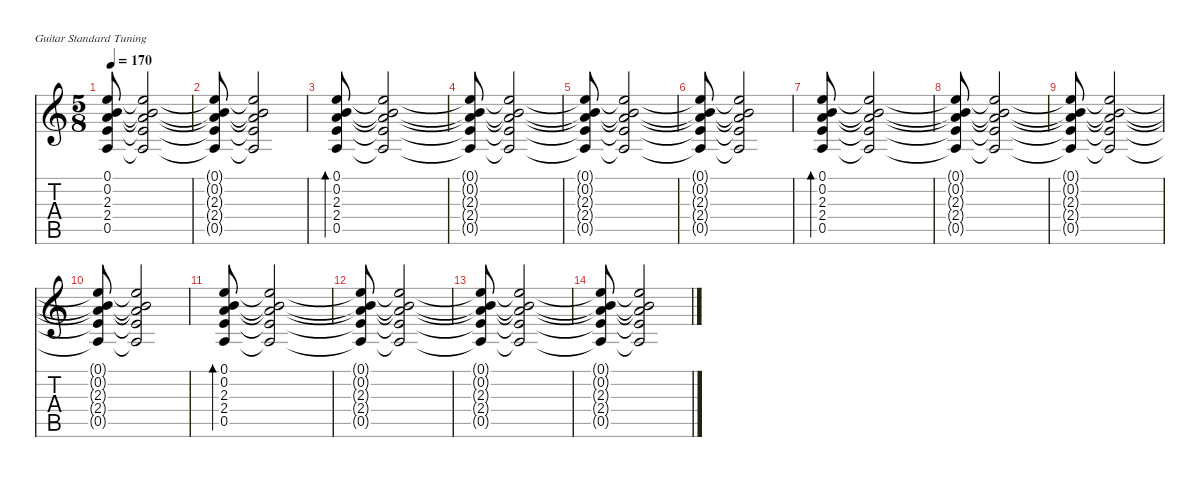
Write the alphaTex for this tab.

\defaultSystemsLayout 4
\hideDynamics
\bracketExtendMode nobrackets
\singleTrackTrackNamePolicy hidden
\multiTrackTrackNamePolicy hidden
\firstSystemTrackNameMode fullname
\firstSystemTrackNameOrientation horizontal
\otherSystemsTrackNameOrientation horizontal
\track ("clean guitar" "s.guit.") {instrument acousticguitarsteel}
\staff {score tabs}
\tuning (E4 B3 G3 D3 A2 E2)
\ts (5 8)
\tempo 170
\clef g2
\ks c
(0.1{t} 0.2{t} 2.3{t} 2.4{t} 0.5{t}).8{dy f beam Up} (0.1{t} 0.2{t} 2.3{t} 2.4{t} 0.5{t}).2{beam Up} |
(0.1{t} 0.2{t} 2.3{t} 2.4{t} 0.5{t}).8{beam Up} (0.1{t} 0.2{t} 2.3{t} 2.4{t} 0.5{t}).2{beam Up} |
(0.1 0.2 2.3 2.4 0.5).8{bd 240 beam Up} (0.1{t} 0.2{t} 2.3{t} 2.4{t} 0.5{t}).2{beam Up} |
(0.1{t} 0.2{t} 2.3{t} 2.4{t} 0.5{t}).8{beam Up} (0.1{t} 0.2{t} 2.3{t} 2.4{t} 0.5{t}).2{beam Up} |
(0.1{t} 0.2{t} 2.3{t} 2.4{t} 0.5{t}).8{beam Up} (0.1{t} 0.2{t} 2.3{t} 2.4{t} 0.5{t}).2{beam Up} |
(0.1{t} 0.2{t} 2.3{t} 2.4{t} 0.5{t}).8{beam Up} (0.1{t} 0.2{t} 2.3{t} 2.4{t} 0.5{t}).2{beam Up} |
(0.1 0.2 2.3 2.4 0.5).8{bd 240 beam Up} (0.1{t} 0.2{t} 2.3{t} 2.4{t} 0.5{t}).2{beam Up} |
(0.1{t} 0.2{t} 2.3{t} 2.4{t} 0.5{t}).8{beam Up} (0.1{t} 0.2{t} 2.3{t} 2.4{t} 0.5{t}).2{beam Up} |
(0.1{t} 0.2{t} 2.3{t} 2.4{t} 0.5{t}).8{beam Up} (0.1{t} 0.2{t} 2.3{t} 2.4{t} 0.5{t}).2{beam Up} |
(0.1{t} 0.2{t} 2.3{t} 2.4{t} 0.5{t}).8{beam Up} (0.1{t} 0.2{t} 2.3{t} 2.4{t} 0.5{t}).2{beam Up} |
(0.1 0.2 2.3 2.4 0.5).8{bd 240 beam Up} (0.1{t} 0.2{t} 2.3{t} 2.4{t} 0.5{t}).2{beam Up} |
(0.1{t} 0.2{t} 2.3{t} 2.4{t} 0.5{t}).8{beam Up} (0.1{t} 0.2{t} 2.3{t} 2.4{t} 0.5{t}).2{beam Up} |
(0.1{t} 0.2{t} 2.3{t} 2.4{t} 0.5{t}).8{beam Up} (0.1{t} 0.2{t} 2.3{t} 2.4{t} 0.5{t}).2{beam Up} |
(0.1{t} 0.2{t} 2.3{t} 2.4{t} 0.5{t}).8{beam Up} (0.1{t} 0.2{t} 2.3{t} 2.4{t} 0.5{t}).2{beam Up}
